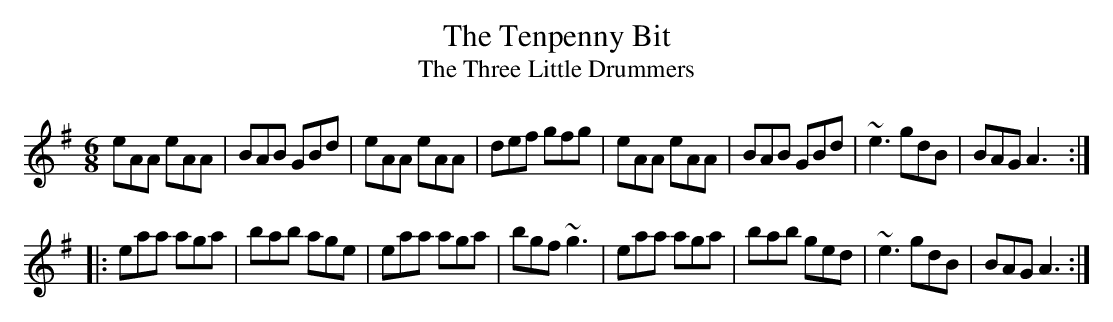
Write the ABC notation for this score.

X:1
T:Tenpenny Bit, The
T:Three Little Drummers, The
M:6/8
K:Ador
eAA eAA|BAB GBd|eAA eAA|def gfg|eAA eAA|BAB GBd|~e3 gdB|BAG A3:|
|:eaa aga|bab age|eaa aga|bgf ~g3|eaa aga|bab ged|~e3 gdB|BAG A3:|
